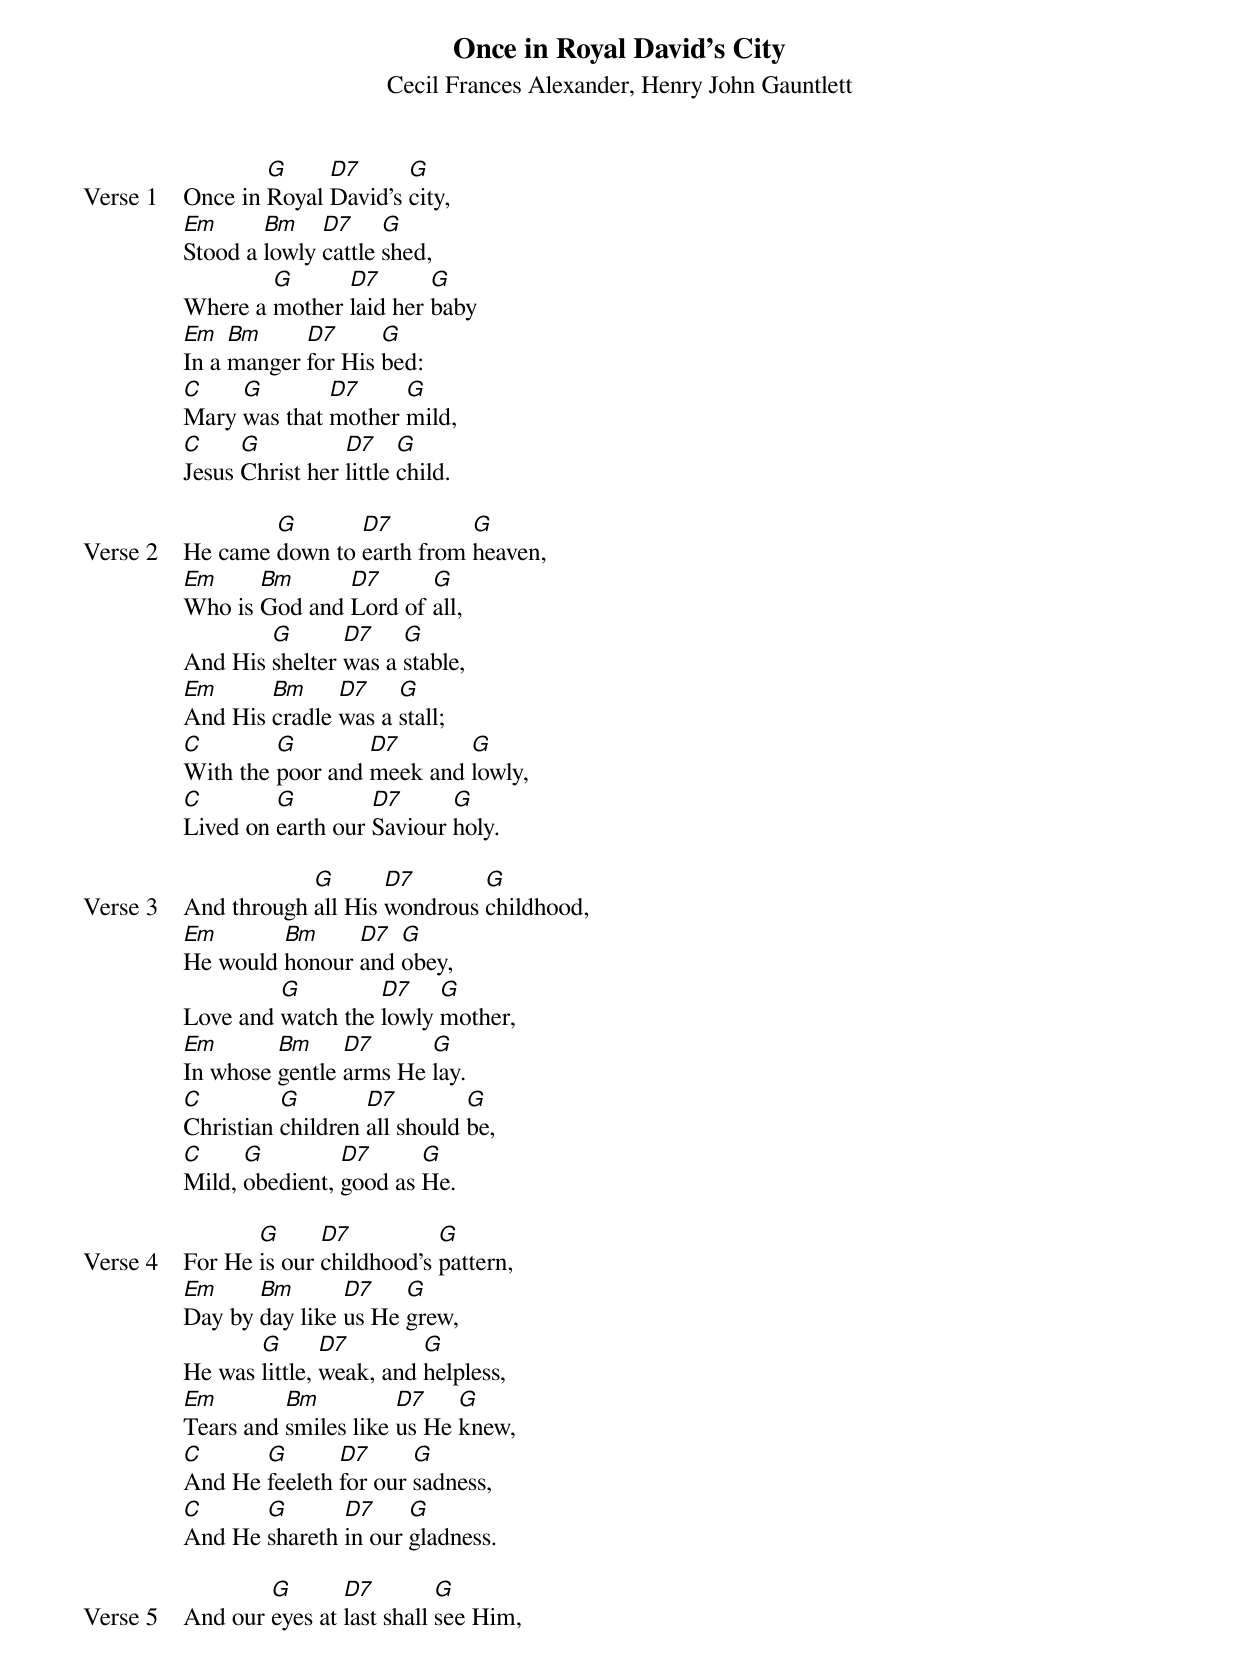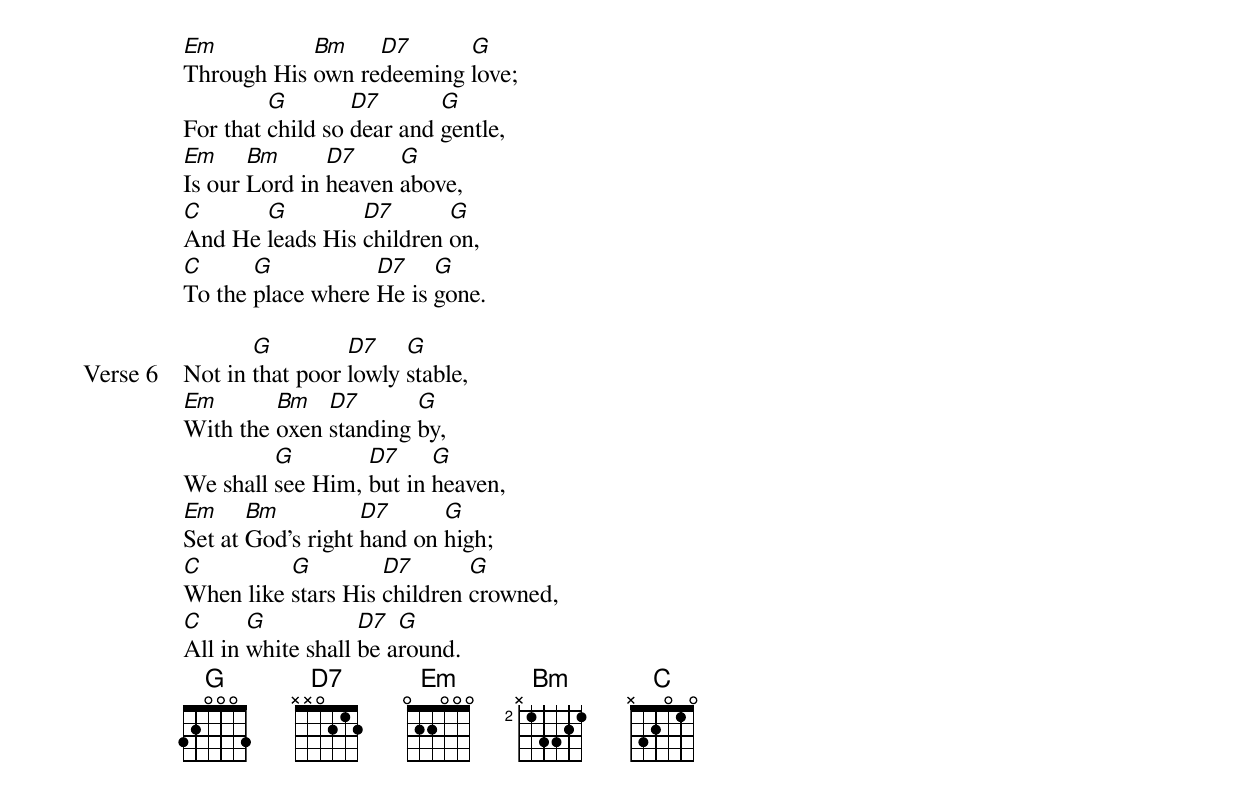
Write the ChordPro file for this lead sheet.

{define: D7 base-fret 1 frets x x 0 2 1 2}
{define: Bm base-fret 2 frets x 1 3 3 2 1}
{define: G base-fret 1 frets 3 2 0 0 0 3}
{define: Em base-fret 1 frets 0 2 2 0 0 0}
{define: C base-fret 1 frets x 3 2 0 1 0}
{title: Once in Royal David's City}
{subtitle: Cecil Frances Alexander, Henry John Gauntlett}

{start_of_verse: Verse 1}
Once in [G]Royal [D7]David's [G]city,
[Em]Stood a [Bm]lowly [D7]cattle [G]shed,
Where a [G]mother [D7]laid her [G]baby
[Em]In a [Bm]manger [D7]for His [G]bed:
[C]Mary [G]was that [D7]mother [G]mild,
[C]Jesus [G]Christ her [D7]little [G]child.
{end_of_verse}

{start_of_verse: Verse 2}
He came [G]down to [D7]earth from [G]heaven,
[Em]Who is [Bm]God and [D7]Lord of [G]all,
And His [G]shelter [D7]was a [G]stable,
[Em]And His [Bm]cradle [D7]was a [G]stall;
[C]With the [G]poor and [D7]meek and [G]lowly,
[C]Lived on [G]earth our [D7]Saviour [G]holy.
{end_of_verse}

{start_of_verse: Verse 3}
And through [G]all His [D7]wondrous [G]childhood,
[Em]He would [Bm]honour [D7]and [G]obey,
Love and [G]watch the [D7]lowly [G]mother,
[Em]In whose [Bm]gentle [D7]arms He [G]lay.
[C]Christian [G]children [D7]all should [G]be,
[C]Mild, [G]obedient, [D7]good as [G]He.
{end_of_verse}

{start_of_verse: Verse 4}
For He [G]is our [D7]childhood's [G]pattern,
[Em]Day by [Bm]day like [D7]us He [G]grew,
He was [G]little, [D7]weak, and [G]helpless,
[Em]Tears and [Bm]smiles like [D7]us He [G]knew,
[C]And He [G]feeleth [D7]for our [G]sadness,
[C]And He [G]shareth [D7]in our [G]gladness.
{end_of_verse}

{start_of_verse: Verse 5}
And our [G]eyes at [D7]last shall [G]see Him,
[Em]Through His [Bm]own re[D7]deeming [G]love;
For that [G]child so [D7]dear and [G]gentle,
[Em]Is our [Bm]Lord in [D7]heaven [G]above,
[C]And He [G]leads His [D7]children [G]on,
[C]To the [G]place where [D7]He is [G]gone.
{end_of_verse}

{start_of_verse: Verse 6}
Not in [G]that poor [D7]lowly [G]stable,
[Em]With the [Bm]oxen [D7]standing [G]by,
We shall [G]see Him, [D7]but in [G]heaven,
[Em]Set at [Bm]God's right [D7]hand on [G]high;
[C]When like [G]stars His [D7]children [G]crowned,
[C]All in [G]white shall [D7]be a[G]round.
{end_of_verse}
